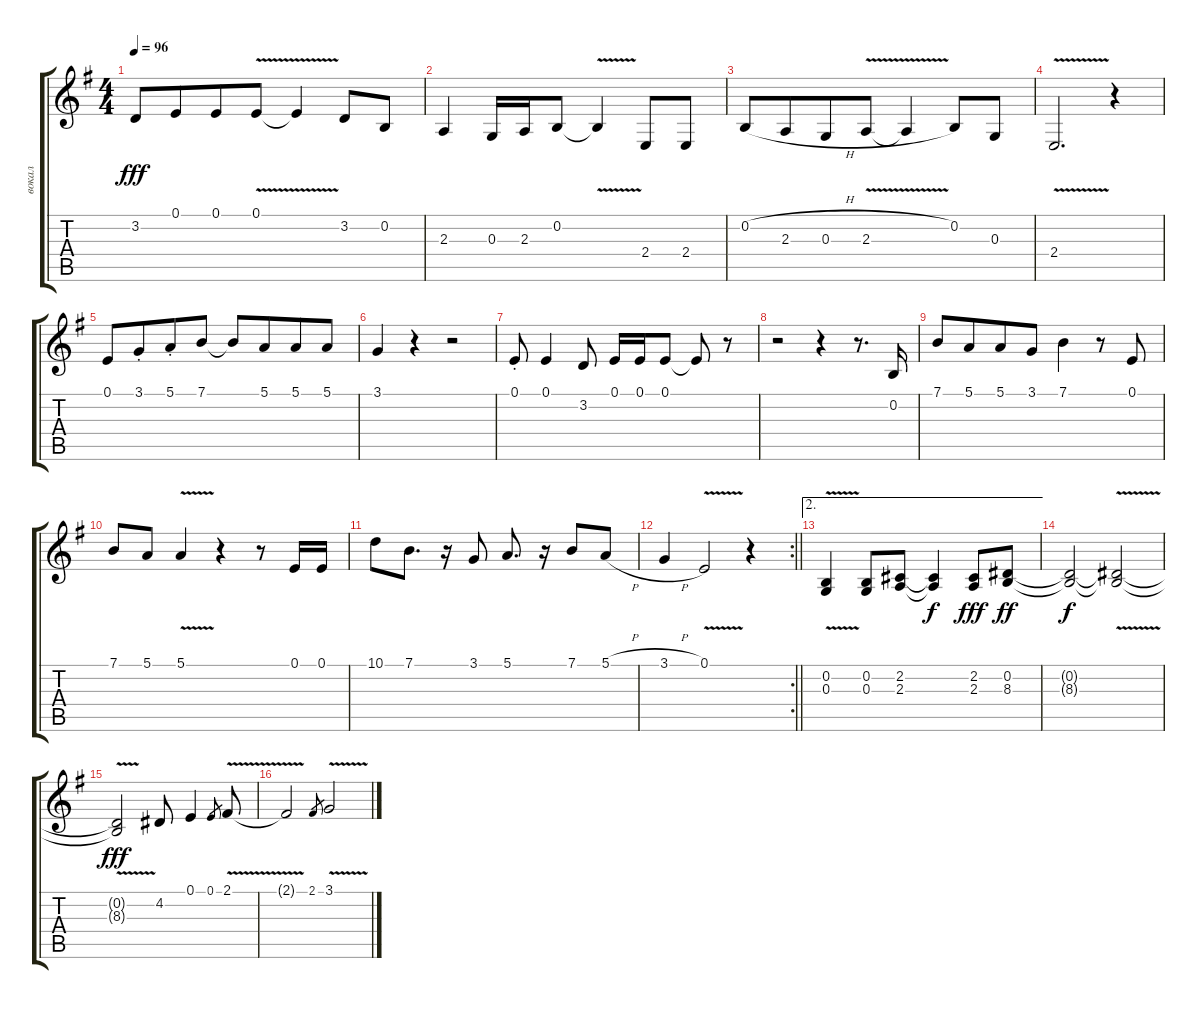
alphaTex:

\track ("вокал" "вокал") {instrument accordion}
\staff {score tabs}
\tuning (E4 B3 G3 D3 A2 E2) {hide}
\ts (4 4)
\tempo 96
\clef g2
\ks eminor
3.2.8{dy fff} 0.1.8{beam merge} 0.1.8 0.1{v}.8 0.1{t}.4 3.2.8 0.2.8 |
2.3.4 0.3.16 2.3.16 0.2.8 0.2{v t}.4 2.4.8 2.4.8 |
0.2{h}.8 2.3.8{beam merge} 0.3.8 2.3{v}.8 2.3{t}.4 0.2.8 0.3.8 |
2.4{v}.2{d} r.4 |
0.1.8 3.1{st}.8{beam merge} 5.1{st}.8 7.1.8 7.1{t}.8 5.1.8{beam merge} 5.1.8 5.1.8 |
3.1.4 r.4 r.2 |
0.1{st}.8 0.1.4 3.2.8 0.1.16 0.1.16 0.1.8 0.1{t}.8 r.8 |
r.2 r.4 r.8{d} 0.2.16 |
7.1.8 5.1.8{beam merge} 5.1.8 3.1.8 7.1.4 r.8 0.1.8 |
7.1.8 5.1.8 5.1{v}.4 r.4 r.8 0.1.16 0.1.16 |
10.1.8 7.1.8{d} r.16 3.1.8 5.1.8{d} r.16 7.1.8 5.1{h}.8 |
\rc 2
\barLineRight lightlight
3.1{h}.4 0.1{v}.2 r.4 |
\ae 2
(0.2{v} 0.3{v}).4 (0.2 0.3).8 (2.2 2.3).8 (2.2{t} 2.3{t}).4{dy f} (2.2 2.3).8{dy fff} (0.2 8.3).8{dy ff} |
(0.2{t} 8.3{t}).2{dy f} (0.2{v t} 8.3{v t}).2 |
(0.2{v t} 8.3{v t}).2{dy fff} 4.2.8 0.1.4 0.1.8{gr} 2.1{v}.8 |
2.1{v t}.2 2.1.8{gr} 3.1{v}.2
